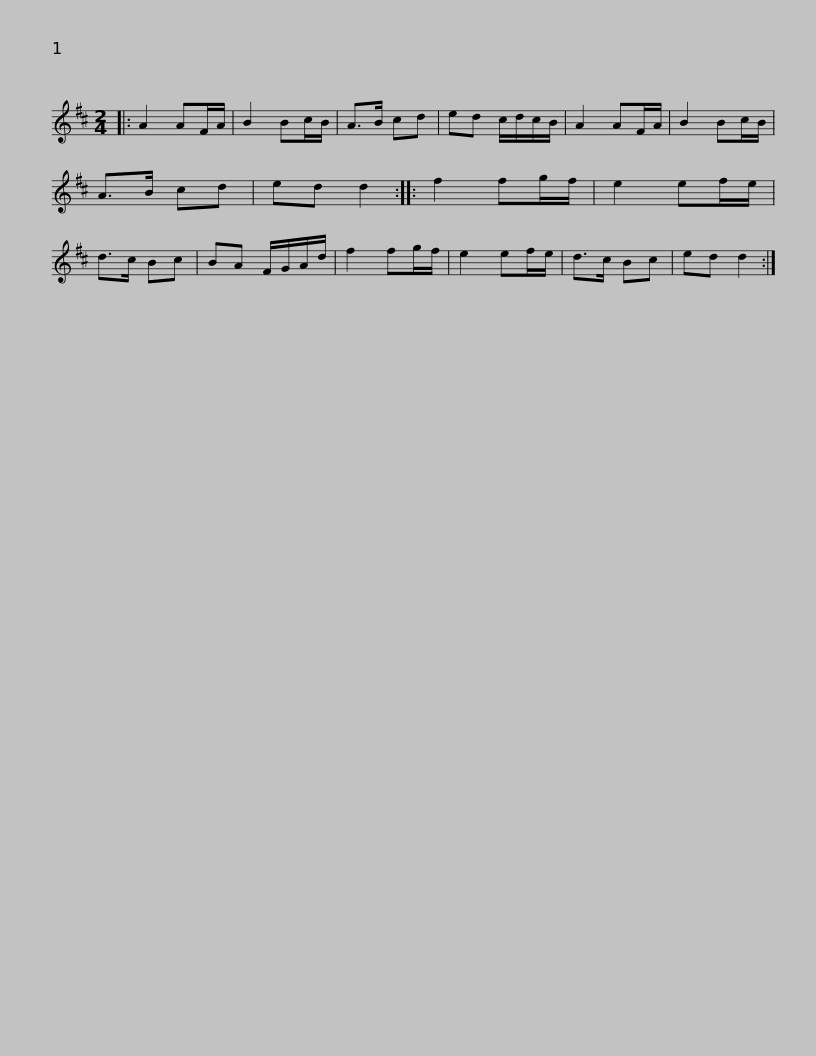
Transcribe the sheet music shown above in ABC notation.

X:1
L:1/8
M:2/4
I:linebreak $
K:D
V:1 treble
V:1
|: A2 AF/A/ | B2 Bc/B/ | A>B cd | ed c/d/c/B/ | A2 AF/A/ | %5
 B2 Bc/B/ | A>B cd | ed d2 :: f2 fg/f/ |$ e2 ef/e/ | %10
 d>c Bc | BA F/G/A/d/ | f2 fg/f/ | e2 ef/e/ | d>c Bc | %15
 ed d2 :| %16
